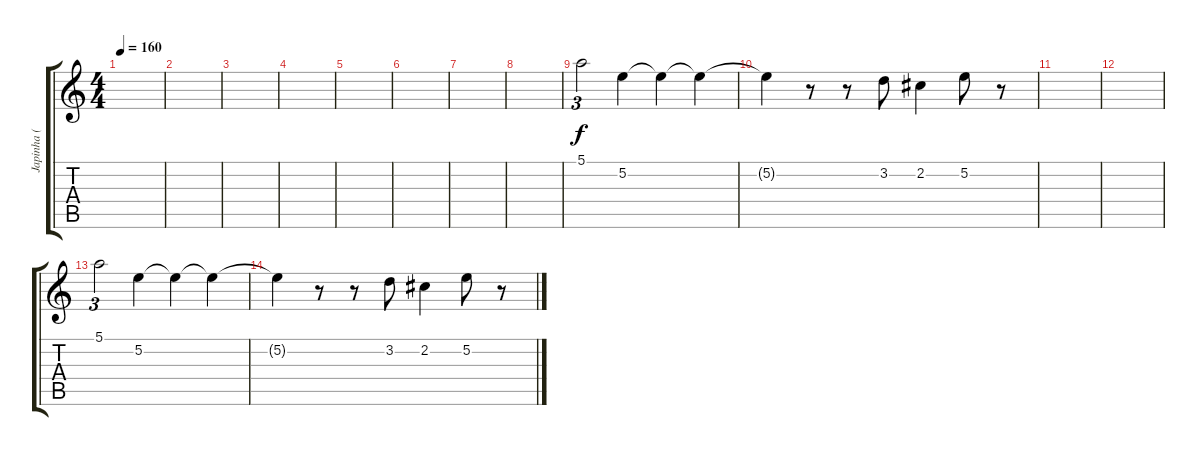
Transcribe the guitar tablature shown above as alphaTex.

\track ("Japinha ( vocal )" "Japinha ( ") {instrument acousticguitarnylon}
\staff {score tabs}
\tuning (E4 B3 G3 D3 A2 E2) {hide}
\ts (4 4)
\tempo 160
\clef g2
\ks c
|
|
|
|
|
|
|
|
5.1.2{tu (3 2)} 5.2.4 5.2{t}.4 5.2{t}.4 |
5.2{t}.4 r.8 r.8 3.2.8 2.2.4 5.2.8 r.8 |
|
|
5.1.2{tu (3 2)} 5.2.4 5.2{t}.4 5.2{t}.4 |
5.2{t}.4 r.8 r.8 3.2.8 2.2.4 5.2.8 r.8
